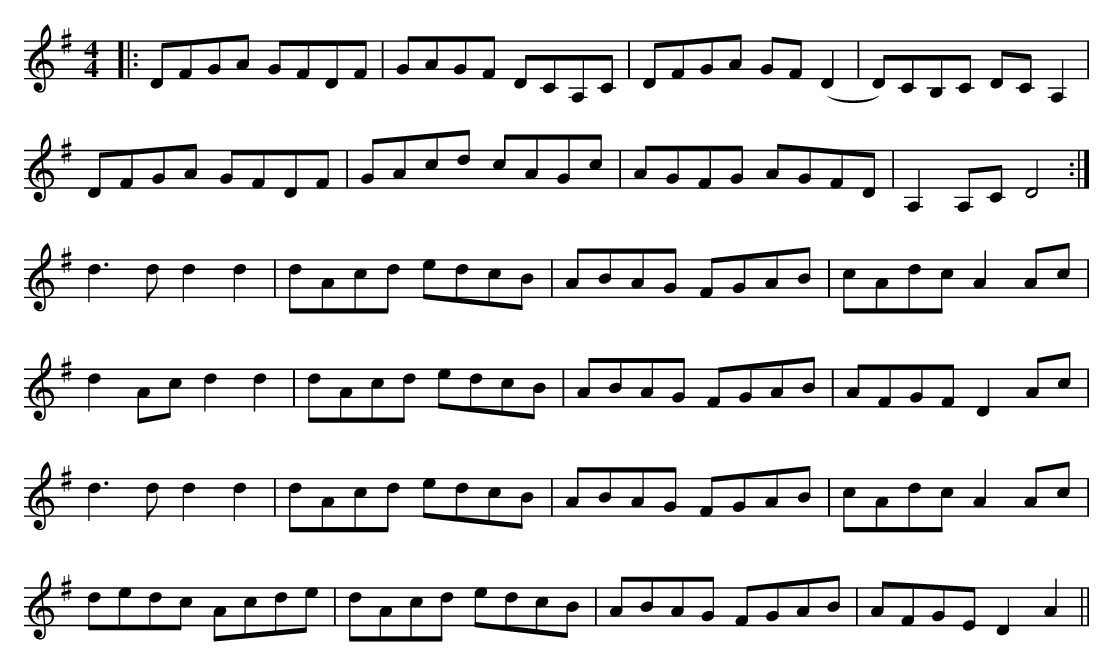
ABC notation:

X:1
M:4/4
K:Dmix
|:DFGA GFDF|GAGF DCA,C|DFGA GF(D2|D)CB,C DCA,2|
DFGA GFDF|GAcd cAGc|AGFG AGFD|A,2 A,C D4:|
d3d d2d2|dAcd edcB|ABAG FGAB|cAdc A2Ac|
d2Ac d2d2|dAcd edcB|ABAG FGAB|AFGF D2Ac|
d3d d2d2|dAcd edcB|ABAG FGAB|cAdc A2Ac|
dedc Acde|dAcd edcB|ABAG FGAB|AFGE D2A2||
